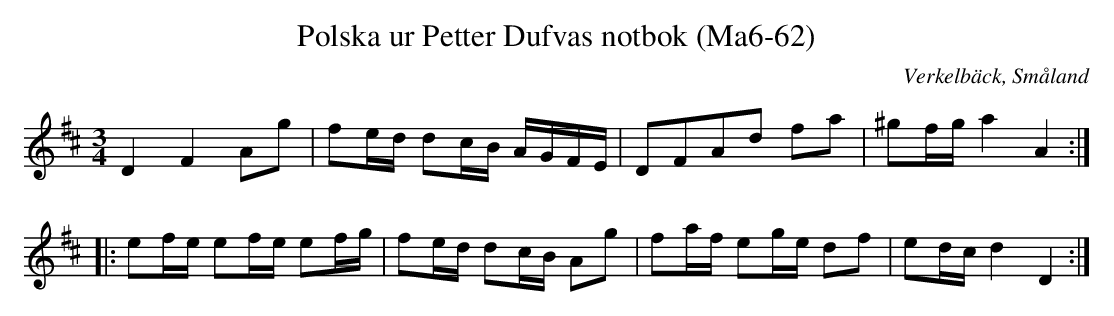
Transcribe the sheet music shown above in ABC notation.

X:1
T:Polska ur Petter Dufvas notbok (Ma6-62)
O:Verkelbäck, Småland
M:3/4
L:1/8
K:D
D2 F2 Ag|fe/d/ dc/B/ A/G/F/E/|DFAd fa|^gf/g/ a2 A2:|
|:ef/e/ ef/e/ ef/g/|fe/d/ dc/B/ Ag|fa/f/ eg/e/ df|ed/c/ d2 D2:|
